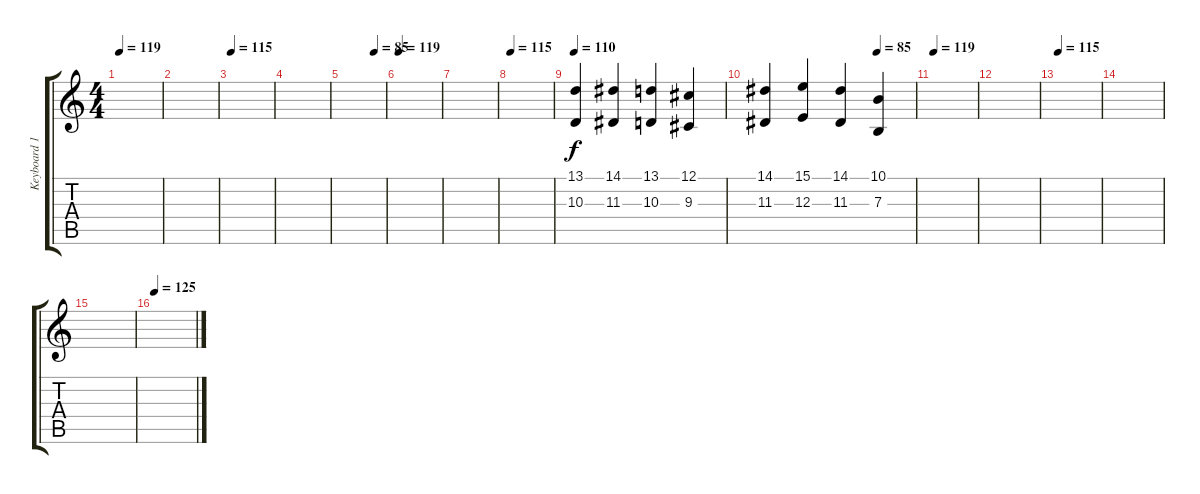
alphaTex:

\track ("Keyboard 1" "Keyboard 1") {instrument vibraphone}
\staff {score tabs}
\tuning (Db4 Ab3 E3 B2 Gb2 Db2) {hide}
\ts (4 4)
\tempo 119
\clef g2
\ks c
|
|
\tempo 115
|
|
\tempo (85 0.75)
|
\tempo 119
|
|
\tempo 115
|
\tempo 110
(13.1 10.3).4 (14.1 11.3).4 (13.1 10.3).4 (12.1 9.3).4 |
\tempo (85 0.75)
(14.1 11.3).4 (15.1 12.3).4 (14.1 11.3).4 (10.1 7.3).4 |
\tempo 119
|
|
\tempo 115
|
|
|
\tempo 125
